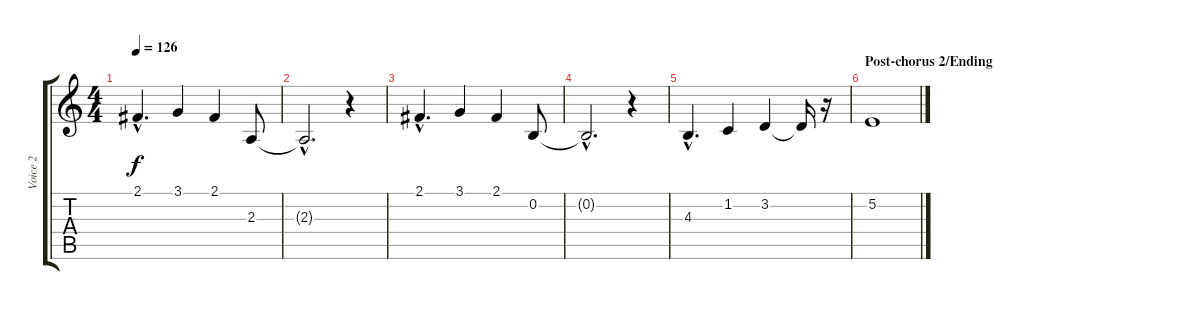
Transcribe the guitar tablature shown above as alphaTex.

\track ("Voice 2" "Voice 2") {instrument sopranosax}
\staff {score tabs}
\tuning (E4 B3 G3 D3 A2 E2) {hide}
\ts (4 4)
\tempo 126
\clef g2
\ks c
2.1{hac}.4{d dy f} 3.1.4 2.1.4 2.3.8 |
2.3{hac t}.2{d} r.4 |
2.1{hac}.4{d} 3.1.4 2.1.4 0.2.8 |
0.2{hac t}.2{d} r.4 |
4.3{hac}.4{d} 1.2.4 3.2.4 3.2{t}.16 r.16 |
\section ("" "Post-chorus 2/Ending")
5.2.1
